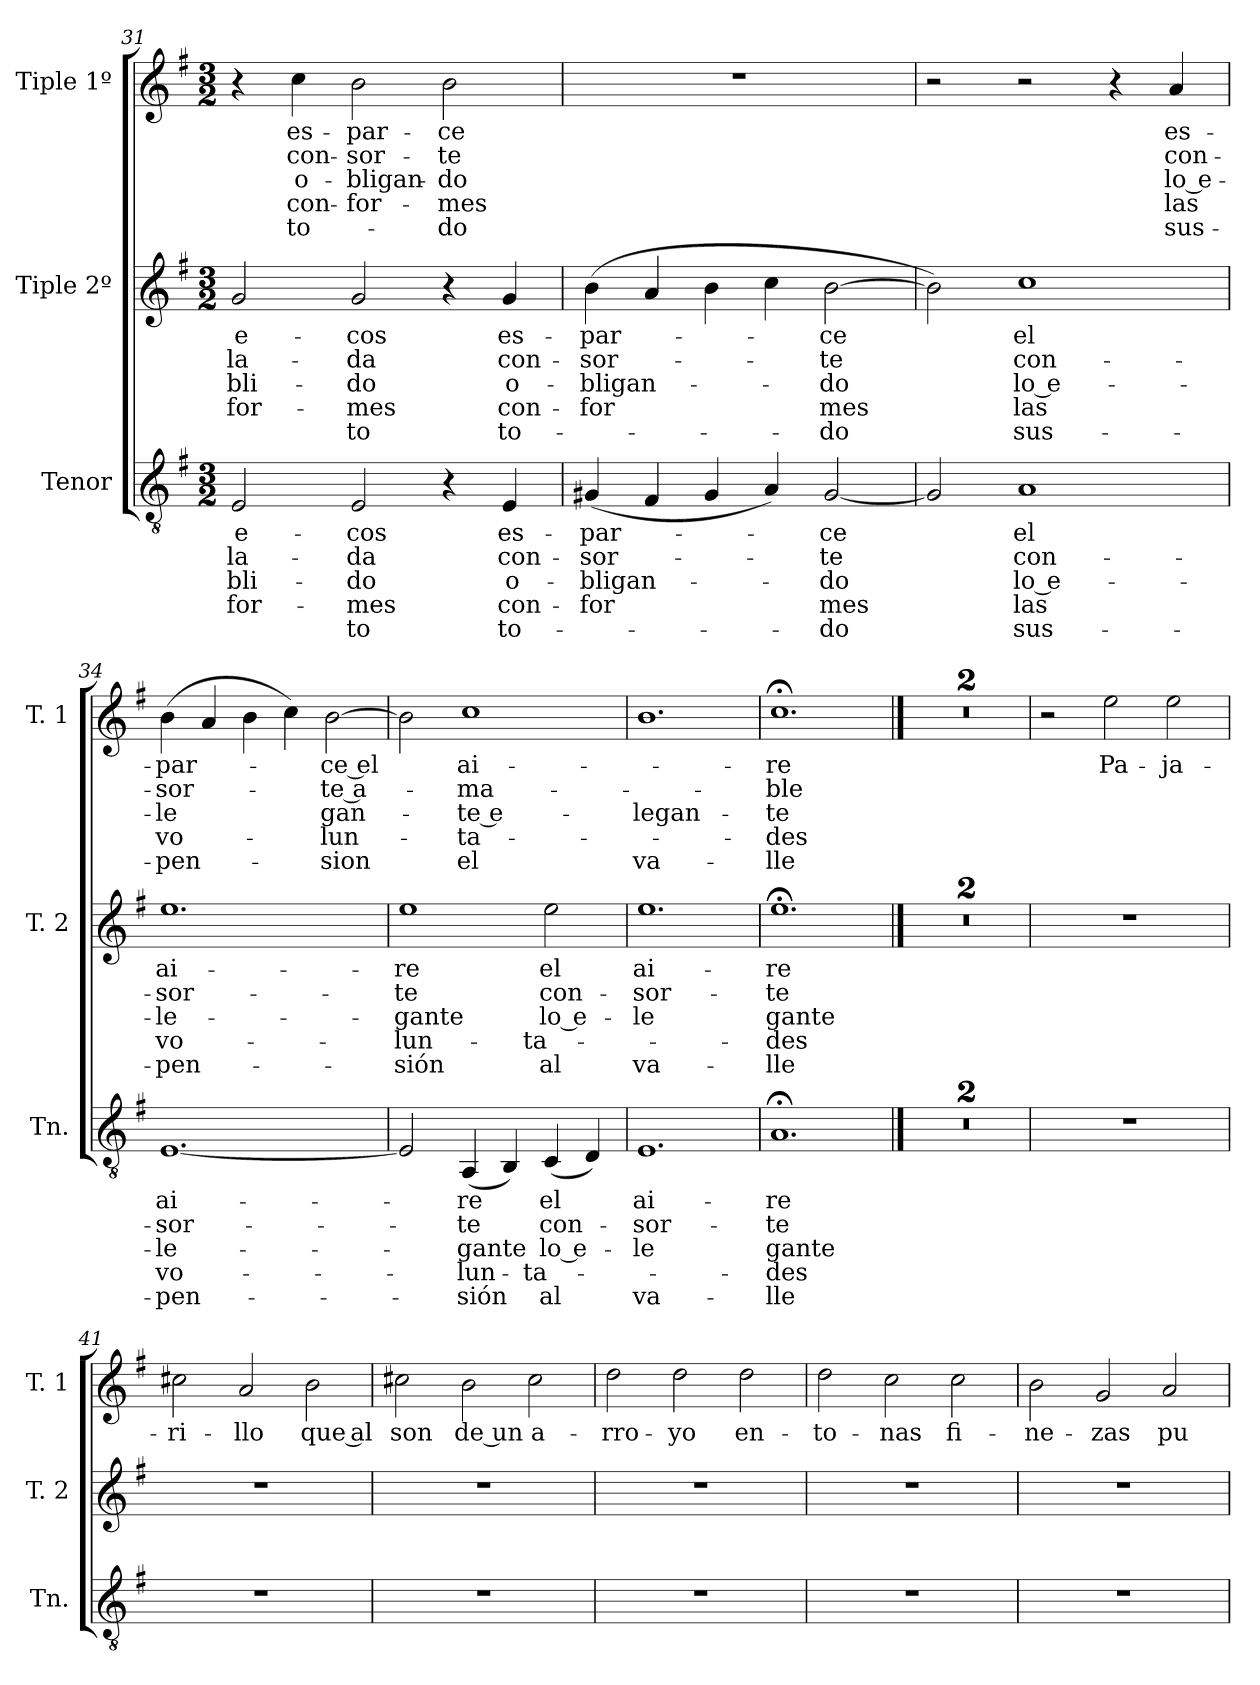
**kern	**text	**text	**text	**text	**text	**kern	**text	**text	**text	**text	**text	**kern	**text	**text	**text	**text	**text
*part3	*part3	*part3	*part3	*part3	*part3	*part2	*part2	*part2	*part2	*part2	*part2	*part1	*part1	*part1	*part1	*part1	*part1
*staff3	*staff3	*staff3	*staff3	*staff3	*staff3	*staff2	*staff2	*staff2	*staff2	*staff2	*staff2	*staff1	*staff1	*staff1	*staff1	*staff1	*staff1
*I"Tenor	*	*	*	*	*	*I"Tiple 2º	*	*	*	*	*	*I"Tiple 1º	*	*	*	*	*
*I'Tn.	*	*	*	*	*	*I'T. 2	*	*	*	*	*	*I'T. 1	*	*	*	*	*
*clefGv2	*	*	*	*	*	*clefG2	*	*	*	*	*	*clefG2	*	*	*	*	*
*k[f#]	*	*	*	*	*	*k[f#]	*	*	*	*	*	*k[f#]	*	*	*	*	*
*M3/2	*	*	*	*	*	*M3/2	*	*	*	*	*	*M3/2	*	*	*	*	*
=31	=31	=31	=31	=31	=31	=31	=31	=31	=31	=31	=31	=31	=31	=31	=31	=31	=31
2E	e-	-la-	-bli-	-for-	.	2g	e-	-la-	-bli-	-for-	.	4r	.	.	.	.	.
.	.	.	.	.	.	.	.	.	.	.	.	4cc	es-	con-	o-	con-	to-
2E	-cos	-da	-do	-mes	-to	2g	-cos	-da	-do	-mes	-to	2b	-par-	-sor-	-bligan-	-for-	.
4r	.	.	.	.	.	4r	.	.	.	.	.	2b	-ce	-te	-do	-mes	-do
4E	es-	con-	o-	con-	to-	4g	es-	con-	o-	con-	to-	.	.	.	.	.	.
=32	=32	=32	=32	=32	=32	=32	=32	=32	=32	=32	=32	=32	=32	=32	=32	=32	=32
(4G#X	-par-	-sor-	-bligan-	-for	.	(4b	-par-	-sor-	-bligan-	-for	.	1.r	.	.	.	.	.
4F#	.	.	.	.	.	4a	.	.	.	.	.	.	.	.	.	.	.
4G#	.	.	.	.	.	4b	.	.	.	.	.	.	.	.	.	.	.
4A)	.	.	.	.	.	4cc	.	.	.	.	.	.	.	.	.	.	.
[2G#	-ce	-te	-do	-mes	-do	[2b	-ce	-te	-do	-mes	-do	.	.	.	.	.	.
=33	=33	=33	=33	=33	=33	=33	=33	=33	=33	=33	=33	=33	=33	=33	=33	=33	=33
2G#]	.	.	.	.	.	2b])	.	.	.	.	.	2r	.	.	.	.	.
1A	-el	-con-	lo e-	-las	-sus-	1cc	-el	-con-	lo e-	-las	-sus-	2r	.	.	.	.	.
.	.	.	.	.	.	.	.	.	.	.	.	4r	.	.	.	.	.
.	.	.	.	.	.	.	.	.	.	.	.	4a	es-	con-	lo e-	las	sus-
=34	=34	=34	=34	=34	=34	=34	=34	=34	=34	=34	=34	=34	=34	=34	=34	=34	=34
[1.E	ai-	-sor-	-le-	vo-	-pen-	1.ee	ai-	-sor-	-le-	vo-	-pen-	(4b	-par-	-sor-	-le	vo-	-pen-
.	.	.	.	.	.	.	.	.	.	.	.	4a	.	.	.	.	.
.	.	.	.	.	.	.	.	.	.	.	.	4b	.	.	.	.	.
.	.	.	.	.	.	.	.	.	.	.	.	4cc)	.	.	.	.	.
.	.	.	.	.	.	.	.	.	.	.	.	[2b	-ce el	te a-	-gan-	-lun-	-sion
=35	=35	=35	=35	=35	=35	=35	=35	=35	=35	=35	=35	=35	=35	=35	=35	=35	=35
2E]	.	.	.	.	.	1ee	-re	-te	-gante	-lun-	-sión	2b]	.	.	.	.	.
(4AA	-re	-te	-gante	-lun-	-sión	.	.	.	.	.	.	1cc	ai-	-ma-	te e-	-ta-	el
4BB)	.	.	.	.	.	.	.	.	.	.	.	.	.	.	.	.	.
(4C	el	con-	lo e-	-ta-	al	2ee	el	con-	lo e-	-ta-	al	.	.	.	.	.	.
4D)	.	.	.	.	.	.	.	.	.	.	.	.	.	.	.	.	.
=36	=36	=36	=36	=36	=36	=36	=36	=36	=36	=36	=36	=36	=36	=36	=36	=36	=36
1.E	ai-	-sor-	-le	.	va-	1.ee	ai-	-sor-	-le	.	va-	1.b	.	.	-legan-	.	va-
=37	=37	=37	=37	=37	=37	=37	=37	=37	=37	=37	=37	=37	=37	=37	=37	=37	=37
1.A;<	-re	-te	gante	-des	-lle	1.ee;<	-re	-te	gante	-des	-lle	1.cc;<	-re	-ble	-te	-des	-lle
!!LO:LB:g=z
==38	==38	==38	==38	==38	==38	==38	==38	==38	==38	==38	==38	==38	==38	==38	==38	==38	==38
1.r	.	.	.	.	.	1.r	.	.	.	.	.	1.r	.	.	.	.	.
=39	=39	=39	=39	=39	=39	=39	=39	=39	=39	=39	=39	=39	=39	=39	=39	=39	=39
1.r	.	.	.	.	.	1.r	.	.	.	.	.	1.r	.	.	.	.	.
=40	=40	=40	=40	=40	=40	=40	=40	=40	=40	=40	=40	=40	=40	=40	=40	=40	=40
1.r	.	.	.	.	.	1.r	.	.	.	.	.	2r	.	.	.	.	.
.	.	.	.	.	.	.	.	.	.	.	.	2ee	Pa-	.	.	.	.
.	.	.	.	.	.	.	.	.	.	.	.	2ee	-ja-	.	.	.	.
=41	=41	=41	=41	=41	=41	=41	=41	=41	=41	=41	=41	=41	=41	=41	=41	=41	=41
1.r	.	.	.	.	.	1.r	.	.	.	.	.	2cc#X	-ri-	.	.	.	.
.	.	.	.	.	.	.	.	.	.	.	.	2a	-llo	.	.	.	.
.	.	.	.	.	.	.	.	.	.	.	.	2b	que al	.	.	.	.
=42	=42	=42	=42	=42	=42	=42	=42	=42	=42	=42	=42	=42	=42	=42	=42	=42	=42
1.r	.	.	.	.	.	1.r	.	.	.	.	.	2cc#X	son	.	.	.	.
.	.	.	.	.	.	.	.	.	.	.	.	2b	de un	.	.	.	.
.	.	.	.	.	.	.	.	.	.	.	.	2cc#	a-	.	.	.	.
=43	=43	=43	=43	=43	=43	=43	=43	=43	=43	=43	=43	=43	=43	=43	=43	=43	=43
1.r	.	.	.	.	.	1.r	.	.	.	.	.	2dd	-rro-	.	.	.	.
.	.	.	.	.	.	.	.	.	.	.	.	2dd	-yo	.	.	.	.
.	.	.	.	.	.	.	.	.	.	.	.	2dd	en-	.	.	.	.
=44	=44	=44	=44	=44	=44	=44	=44	=44	=44	=44	=44	=44	=44	=44	=44	=44	=44
1.r	.	.	.	.	.	1.r	.	.	.	.	.	2dd	-to-	.	.	.	.
.	.	.	.	.	.	.	.	.	.	.	.	2cc	-nas	.	.	.	.
.	.	.	.	.	.	.	.	.	.	.	.	2cc	fi-	.	.	.	.
=45	=45	=45	=45	=45	=45	=45	=45	=45	=45	=45	=45	=45	=45	=45	=45	=45	=45
1.r	.	.	.	.	.	1.r	.	.	.	.	.	2b	-ne-	.	.	.	.
.	.	.	.	.	.	.	.	.	.	.	.	2g	-zas	.	.	.	.
.	.	.	.	.	.	.	.	.	.	.	.	2a	pu-	.	.	.	.
=	=	=	=	=	=	=	=	=	=	=	=	=	=	=	=	=	=
*-	*-	*-	*-	*-	*-	*-	*-	*-	*-	*-	*-	*-	*-	*-	*-	*-	*-
